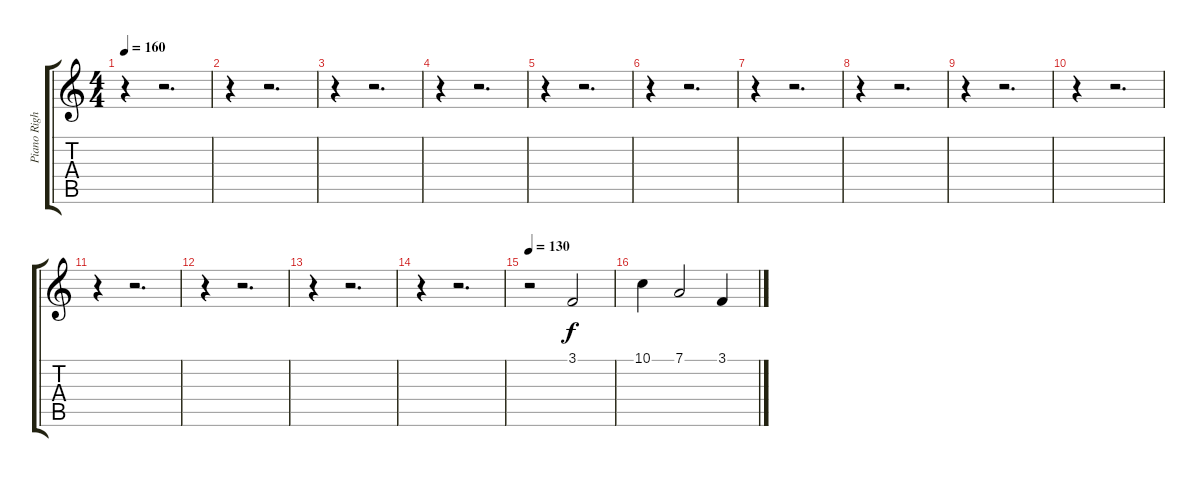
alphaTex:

\track ("Piano Right Hand" "Piano Righ") {instrument acousticgrandpiano}
\staff {score tabs}
\tuning (D4 A3 F3 C3 G2 D2) {hide}
\ts (4 4)
\tempo 160
\clef g2
\ks c
r.4{dy f} r.2{d} |
r.4 r.2{d} |
r.4 r.2{d} |
r.4 r.2{d} |
r.4 r.2{d} |
r.4 r.2{d} |
r.4 r.2{d} |
r.4 r.2{d} |
r.4 r.2{d} |
r.4 r.2{d} |
r.4 r.2{d} |
r.4 r.2{d} |
r.4 r.2{d} |
r.4 r.2{d} |
\tempo 130
r.2 3.1.2 |
10.1.4 7.1.2 3.1.4
